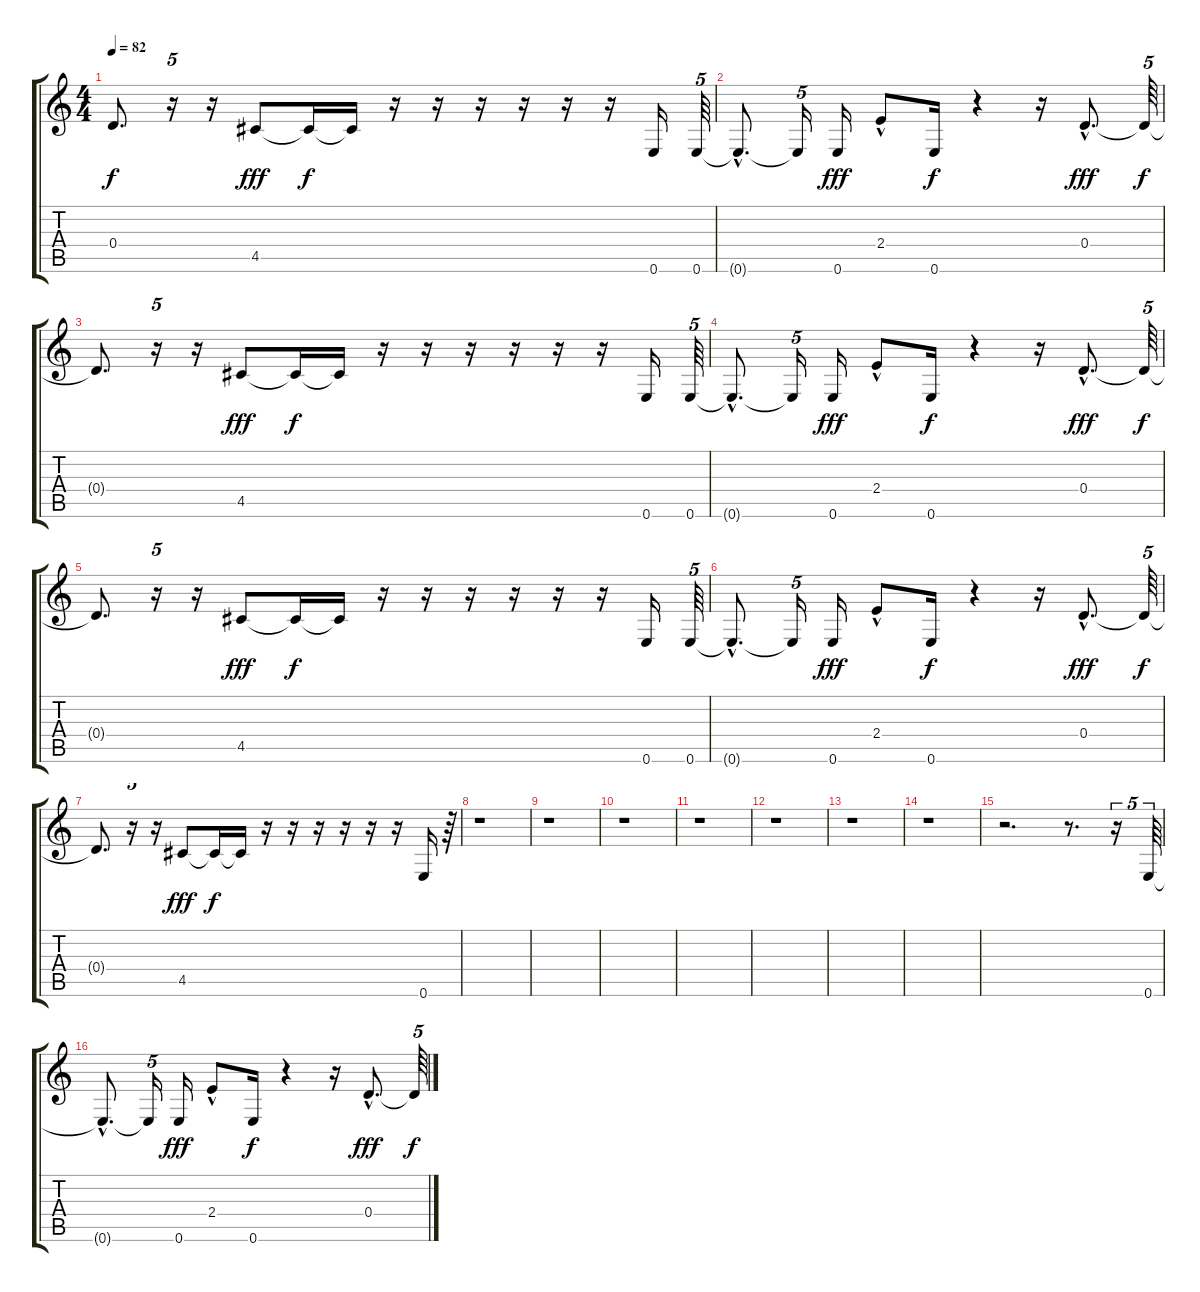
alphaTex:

\track "" {instrument distortionguitar}
\staff {score tabs}
\tuning (E4 B3 G3 D3 A2 E2) {hide}
\ts (4 4)
\tempo 82
\clef g2
\ks c
0.4{t}.8{d dy f} r.16{tu (5 4)} r.16 4.5.8{dy fff} 4.5{t}.16{dy f} 4.5{t}.16 r.16 r.16 r.16 r.16 r.16 r.16 0.6.16 0.6.64{tu (5 4)} |
0.6{hac t}.8{d} 0.6{t}.16{tu (5 4)} 0.6.16{dy fff} 2.4{hac}.8 0.6.16{dy f} r.4 r.16 0.4{hac}.8{d dy fff} 0.4{t}.64{tu (5 4) dy f} |
0.4{t}.8{d} r.16{tu (5 4)} r.16 4.5.8{dy fff} 4.5{t}.16{dy f} 4.5{t}.16 r.16 r.16 r.16 r.16 r.16 r.16 0.6.16 0.6.64{tu (5 4)} |
0.6{hac t}.8{d} 0.6{t}.16{tu (5 4)} 0.6.16{dy fff} 2.4{hac}.8 0.6.16{dy f} r.4 r.16 0.4{hac}.8{d dy fff} 0.4{t}.64{tu (5 4) dy f} |
0.4{t}.8{d} r.16{tu (5 4)} r.16 4.5.8{dy fff} 4.5{t}.16{dy f} 4.5{t}.16 r.16 r.16 r.16 r.16 r.16 r.16 0.6.16 0.6.64{tu (5 4)} |
0.6{hac t}.8{d} 0.6{t}.16{tu (5 4)} 0.6.16{dy fff} 2.4{hac}.8 0.6.16{dy f} r.4 r.16 0.4{hac}.8{d dy fff} 0.4{t}.64{tu (5 4) dy f} |
0.4{t}.8{d} r.16{tu (5 4)} r.16 4.5.8{dy fff} 4.5{t}.16{dy f} 4.5{t}.16 r.16 r.16 r.16 r.16 r.16 r.16 0.6.16 r.64{tu (5 4)} |
r.1 |
r.1 |
r.1 |
r.1 |
r.1 |
r.1 |
r.1 |
r.2{d} r.8{d} r.16{tu (5 4)} 0.6.64{tu (5 4)} |
0.6{hac t}.8{d} 0.6{t}.16{tu (5 4)} 0.6.16{dy fff volume 16} 2.4{hac}.8 0.6.16{dy f} r.4 r.16 0.4{hac}.8{d dy fff} 0.4{t}.64{tu (5 4) dy f}
